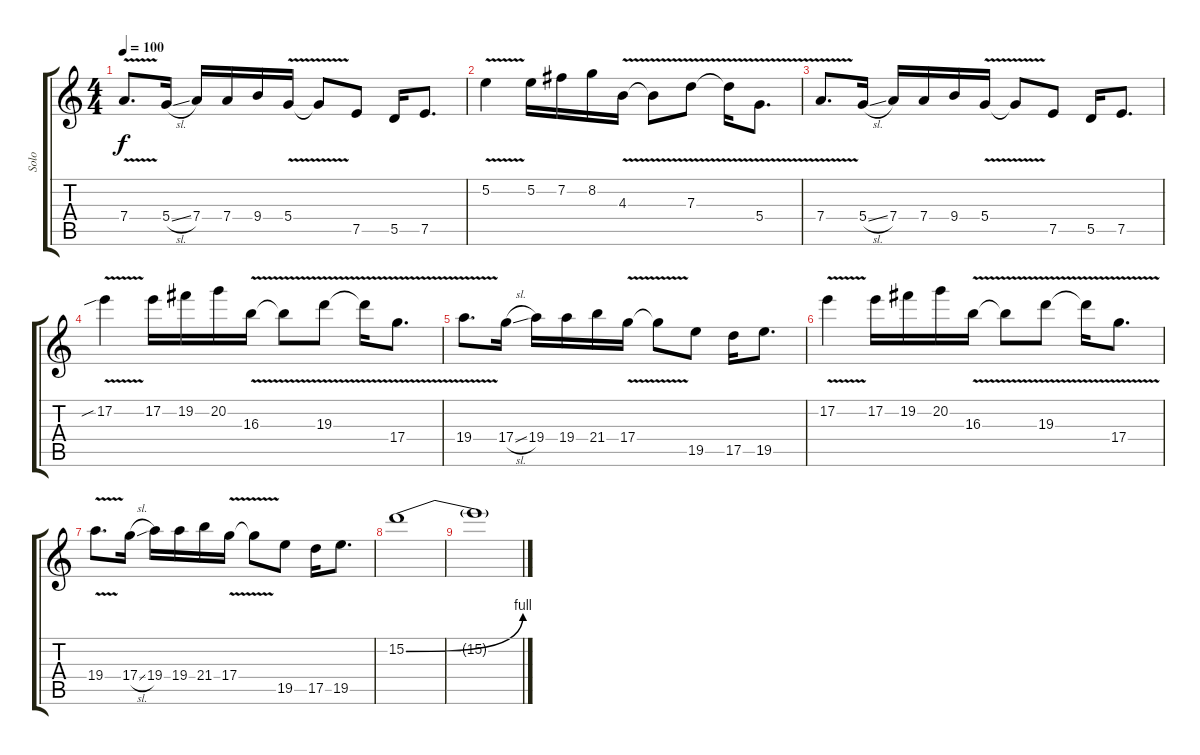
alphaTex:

\track ("Solo" "Solo") {instrument overdrivenguitar}
\staff {score tabs}
\tuning (E4 B3 G3 D3 A2 E2) {hide}
\ts (4 4)
\tempo 100
\clef g2
\ks c
7.4{v}.8{d dy f} 5.4{sl}.16 7.4.16 7.4.16 9.4.16 5.4{v}.16 5.4{t}.8 7.5.8 5.5.16 7.5.8{d} |
5.2{v}.4 5.2.16 7.2.16 8.2.16 4.3{v}.16 4.3{t}.8 7.3{v}.8 7.3{t}.16 5.4{v}.8{d} |
7.4{v}.8{d} 5.4{sl}.16 7.4.16 7.4.16 9.4.16 5.4{v}.16 5.4{t}.8 7.5.8 5.5.16 7.5.8{d} |
17.2{v sib}.4 17.2.16 19.2.16 20.2.16 16.3{v}.16 16.3{t}.8 19.3{v}.8 19.3{t}.16 17.4{v}.8{d} |
19.4{v}.8{d} 17.4{sl}.16 19.4.16 19.4.16 21.4.16 17.4{v}.16 17.4{t}.8 19.5.8 17.5.16 19.5.8{d} |
17.2{v}.4 17.2.16 19.2.16 20.2.16 16.3{v}.16 16.3{t}.8 19.3{v}.8 19.3{t}.16 17.4{v}.8{d} |
19.4{v}.8{d} 17.4{sl}.16 19.4.16 19.4.16 21.4.16 17.4{v}.16 17.4{t}.8 19.5.8 17.5.16 19.5.8{d} |
15.2{be (bend 0 0 60 4)}.1 |
15.2{t}.1
